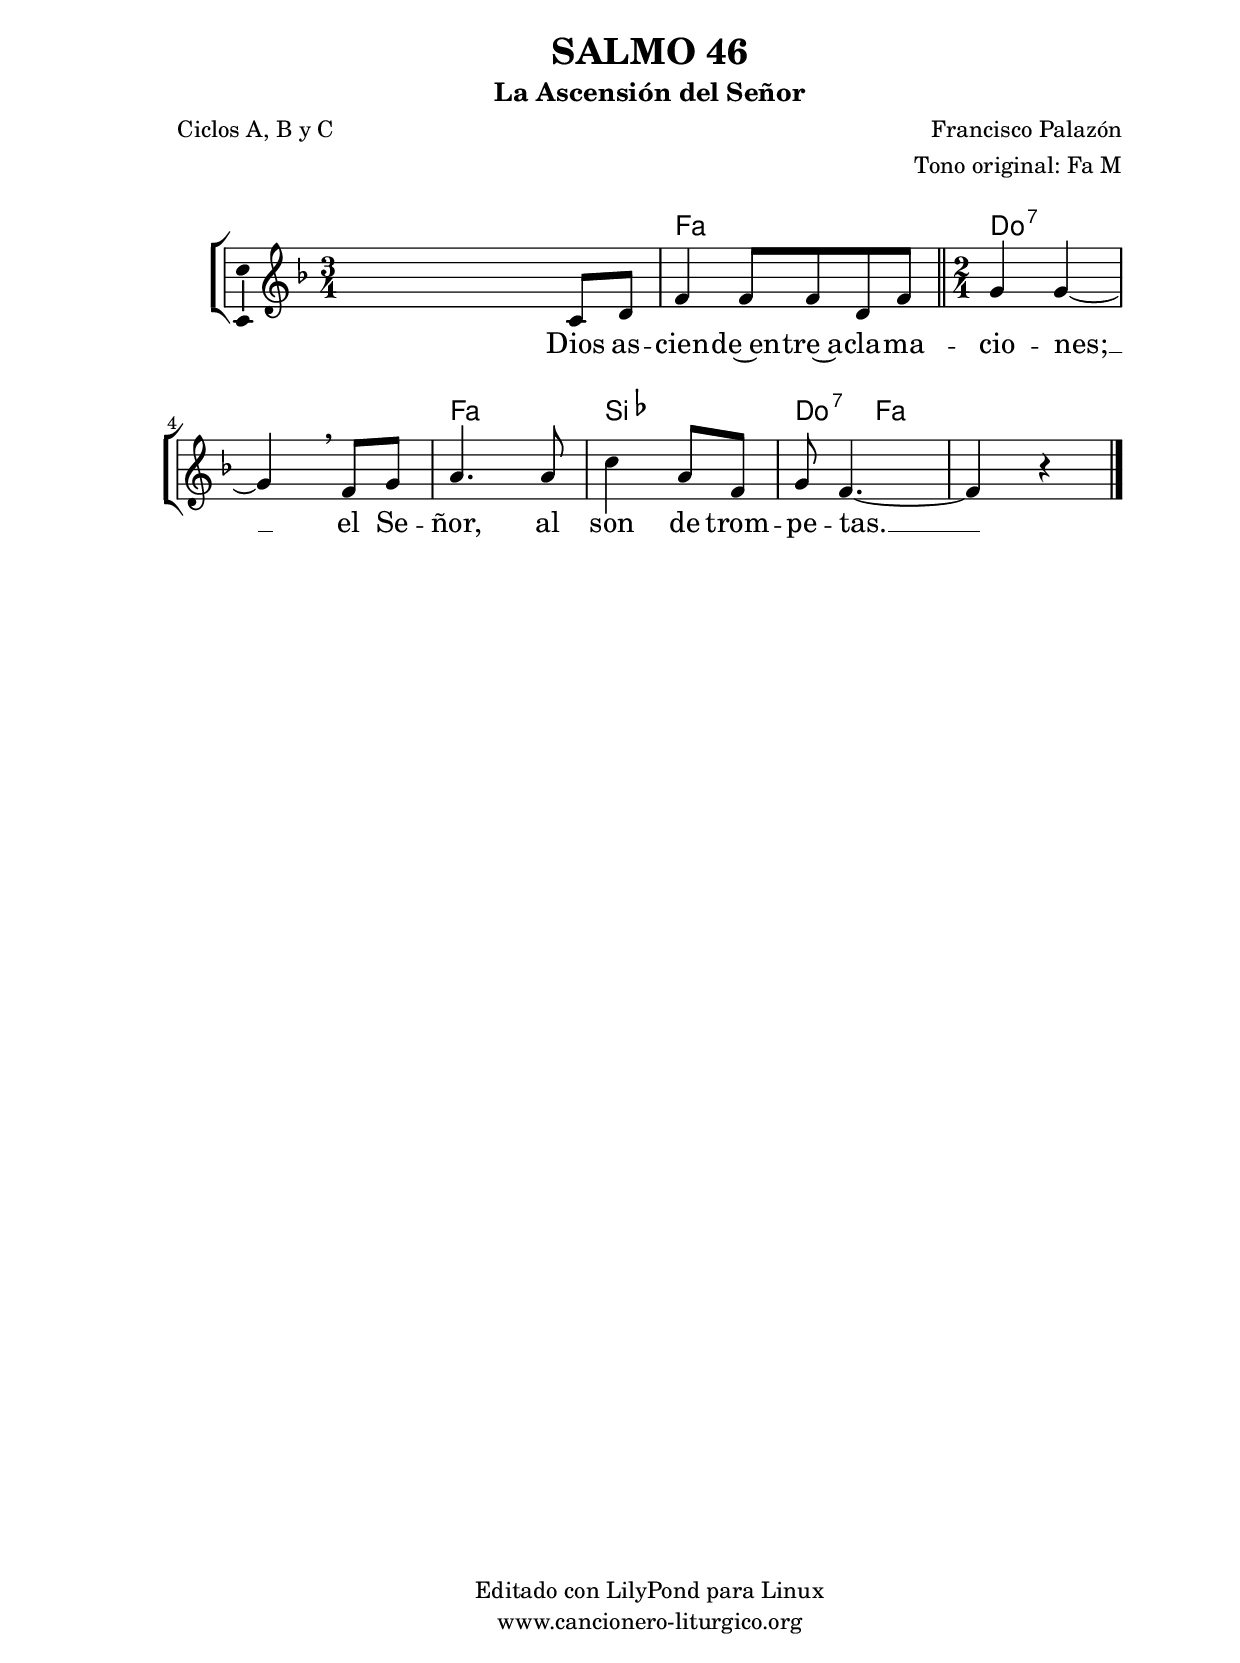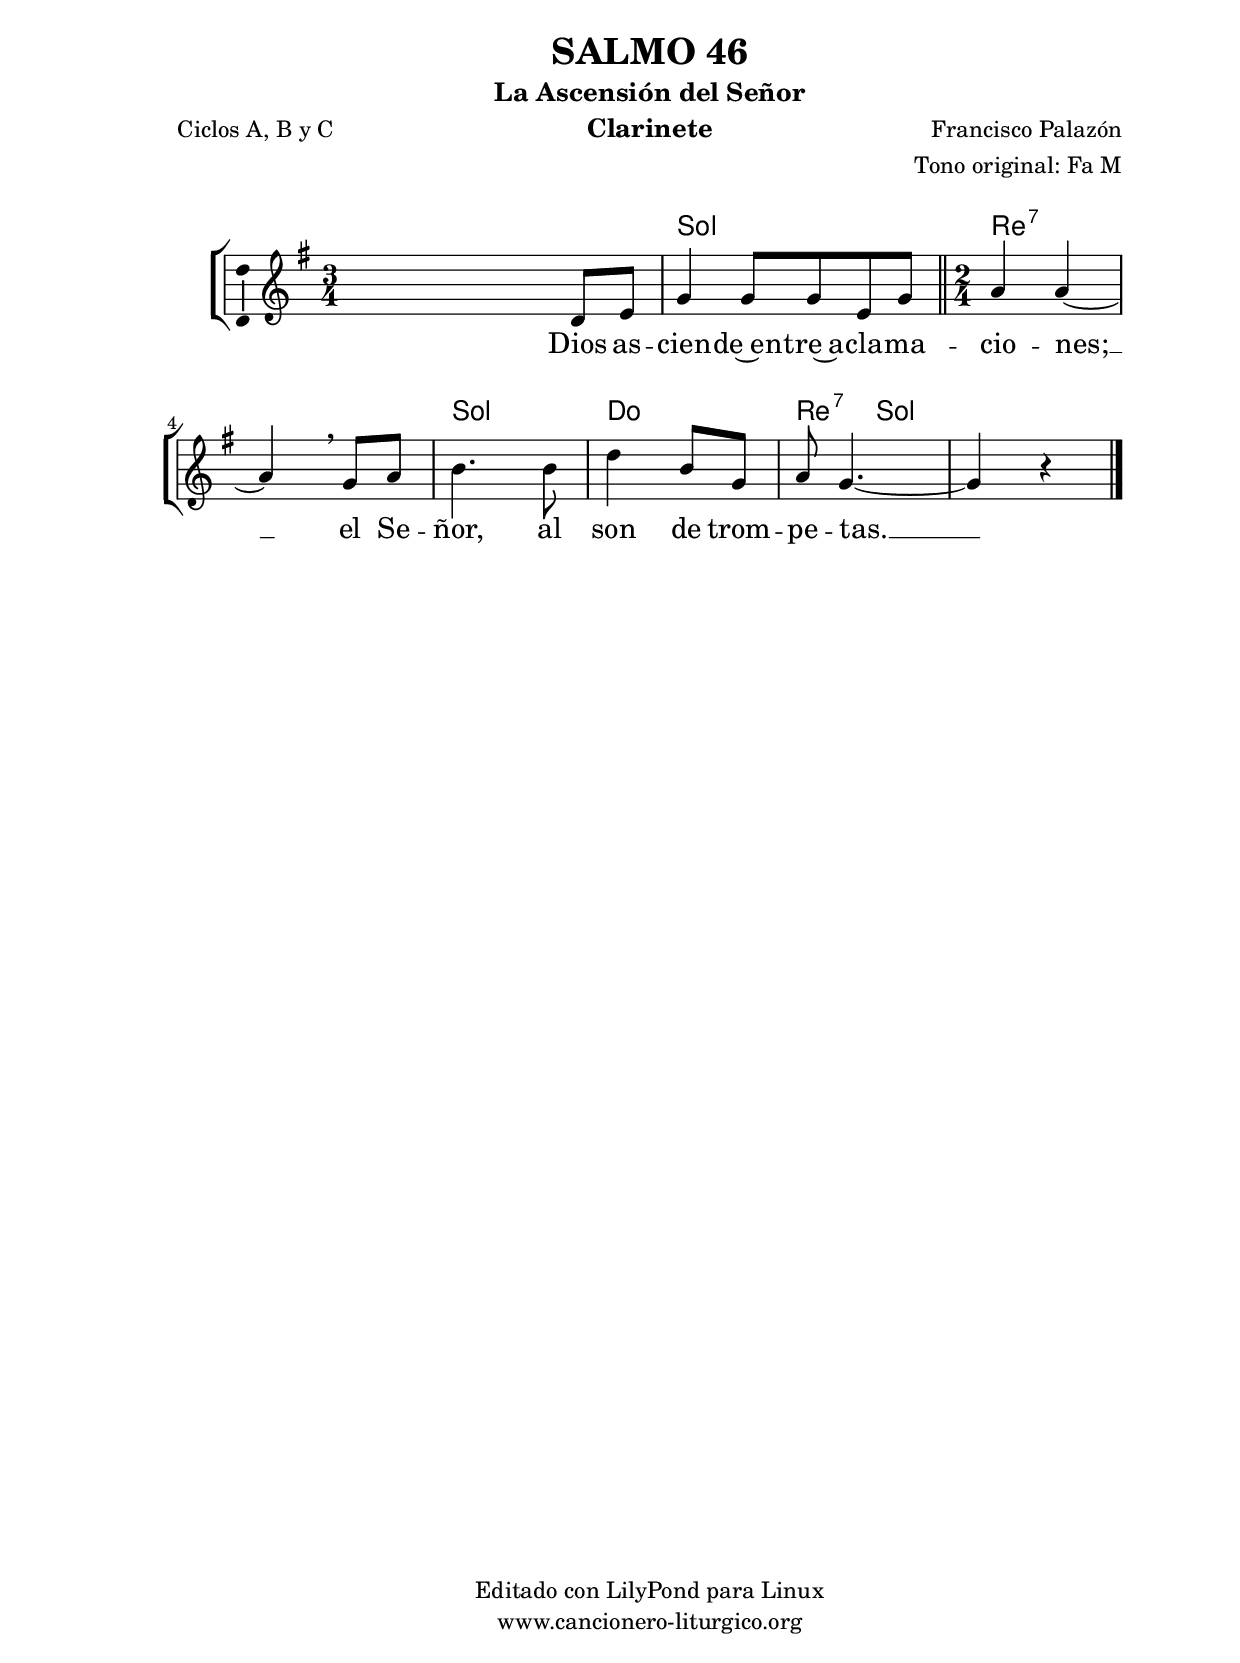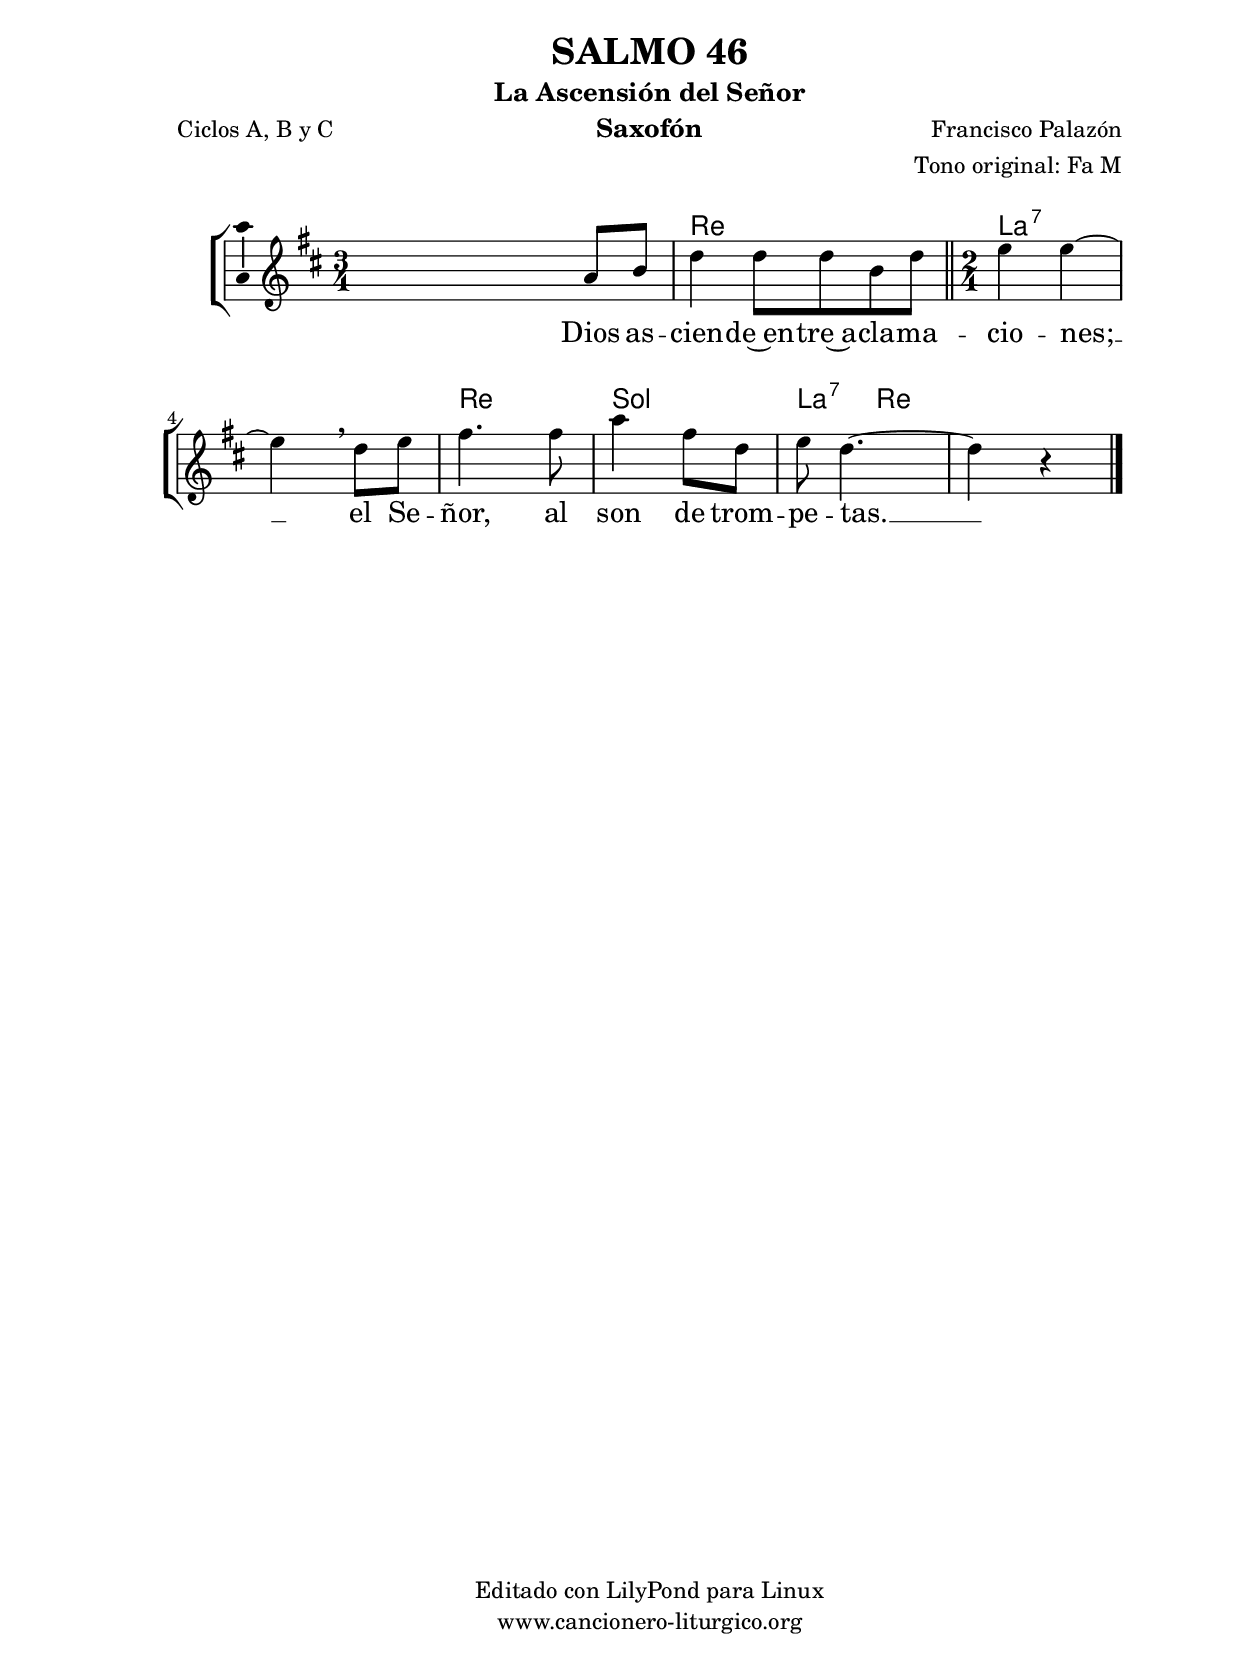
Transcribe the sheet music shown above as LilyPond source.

%
%para convertir .midi en .wav:
%timidity filename.midi -Ow -o finename.wav
%
%
%Para convertir de .wav a .mp3:
%lame -h -m j filename.wav
%
%
%para escuchar el midi:
%timidity nombrefichero.midi
%


%versión de lilypond para la que se ha escrito esta partitura:
\version "2.16.0"

	%Tamaño papel
	#(set-default-paper-size "a4")
	%Tamaño partitura
	#(set-global-staff-size 20)
	%No responde al pulsar sobre una nota
	#(ly:set-option 'point-and-click #f)

%parámetros del encabezamiento:
\header {
	title = "SALMO 46"
	subtitle = "La Ascensión del Señor"
	composer = "Francisco Palazón"
	poet = "Ciclos A, B y C"
	meter = ""
	arranger = "Tono original: Fa M"
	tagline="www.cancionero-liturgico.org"
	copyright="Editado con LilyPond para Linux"
	}

%parámetros asociados al papel:
\paper  {
	oddHeaderMarkup = \markup {\fill-line { \on-the-fly #not-first-page \fromproperty #'header:title \on-the-fly #not-first-page \fromproperty #'header:composer }}
	evenHeaderMarkup = \markup {\fill-line { \fromproperty #'header:composer \fromproperty #'header:title }}
	#(set-paper-size "a4")
	print-page-number = ##f
	first-page-number = 1
	print-first-page-number = ##f
%	head-separation = 3.0 \cm
	top-margin = 2.0 \cm
	bottom-margin = 0.5\cm
%%%	bottom-margin = -1.0\cm
	left-margin = 3.0 \cm
	line-width = 16.0 \cm 
	indent = 8\mm
	interscoreline = 2.\mm
	between-system-space = 15\mm
%	para que las partituras no llenen la hoja:
	ragged-bottom = ##t
%	idem para la última hoja:
	ragged-last-bottom = ##f
%	para que las partituras llenen el ancho del papel:
	ragged-last = ##f
	after-title-space = 2.5 \cm
%page-count=1
%system-count=8

	%Flexible Vertical Spacing
%	markup-markup-spacing =
%	#'((basic-distance . 15) (minimum-distance . 15) (padding . 3))
	markup-system-spacing =
	#'((basic-distance . 15) (minimum-distance . 15) (padding . 3))
	system-system-spacing =
	#'((basic-distance . 15) (minimum-distance . 15) (padding . 3))
	score-system-spacing =
	#'((basic-distance . 15) (minimum-distance . 15) (padding . 5))
%	top-system-spacing = % header
%	#'((basic-distance . 8) (minimum-distance . 0) (padding . 3))
%	top-markup-spacing =
%	#'((basic-distance . 20) (minimum-distance . 20) (padding . 3))
	last-bottom-spacing = % footer
	#'((basic-distance . 5) (minimum-distance . 5) (padding . 3))
%	score-markup-spacing =
%	#'((basic-distance . 16) (minimum-distance . 13) (padding . 3))

	}


%parámetros que afectan a toda la partitura:
global =  {
	%clave de sol (G):
	\clef G
	%armadura:
%	\transpose f g
	\key f \major
	\tempo 4=80
	\set Score.tempoHideNote = ##t
	}


acordes = {
	\italianChords
	\chordmode {
%	\transpose f g
{

s2.
f2. c2:7 s f bes c4:7 f s2

	}
	}
}

melodia = 
%	\transpose f g
{
	\relative c'{

\time 3/4
s2 c8 d
f4 f8 f d f

\bar "||"
\time 2/4
g4 g~
g4 \breathe f8 g
a4. a8
c4 a8 f
g8 f4.~
f4 r4

	\bar "|."
	}
	}


texto = \lyricmode {
Dios as -- cien -- de~en -- tre~a -- cla -- ma -- cio -- nes; __
el Se -- ñor, al son de trom -- pe -- tas. __
	}


acordesStaff = \context ChordNames = acordesStaff <<
	\set chordChanges = ##t
	\acordes
	>>


vozStaff = \context Voice = vozStaff
\with {\consists "Ambitus_engraver"}
<<
%	\set Staff.instrumentName = ""
%	\set Staff.shortInstrumentName = ""
%	\set Staff.midiInstrument = #"clarinet"
%	\set Staff.midiInstrument = #"cello"
%	\set Staff.midiInstrument = #"flute"
	\set Staff.midiInstrument = #"electric guitar (jazz)"
%	\set Staff.midiInstrument = #"english horn"
%	\set Staff.midiInstrument = #"violin"
%	\set Staff.midiInstrument = #"glockenspiel"
	\set Staff.midiMinimumVolume = #0.7
	\set Staff.midiMaximumVolume = #0.9
	\global
	\melodia
	>>


textoStaff = \context Lyrics = textoStaff <<
	\lyricsto vozStaff \texto
	>>

\book {
	\score {
		\context ChoirStaff {
			\override StaffGroup.SystemStartBracket #'collapse-height = #1
			\override Score.SystemStartBar #'collapse-height = #1
			<<
			\acordesStaff
			\vozStaff
			\textoStaff
			>>
			}
		\layout {
	    		\context {
				\Lyrics
				\override LyricText #'font-size = #2
				}
	   		 \context {
				\Score
				%fontSize = #3
				\override StaffSymbol #'staff-space = #(magstep +3)
				%\override Beam #'thickness = #0.55
				%\override SpacingSpanner #'spacing-increment = #1.0
				%\override Slur #'height-limit = #1.5
				}
			}
		}
	\score {
		\unfoldRepeats
		\context ChoirStaff {
			<<
			\acordesStaff
			\vozStaff
			>>
			}
		\midi {
	  		\context {
	  			\Score
				tempoWholesPerMinute = #(ly:make-moment 70 4)
				}
			}
		}
	}

%Partitura para clarinete
#(define output-suffix "C")
\book {
	\header{
		instrument = "Clarinete"
		}
	\score {
		\context ChoirStaff {
			\override StaffGroup.SystemStartBracket #'collapse-height = #1
			\override Score.SystemStartBar #'collapse-height = #1
\transpose c d
			<<
			\acordesStaff
			\vozStaff
			\textoStaff
			>>
			}
		\layout {
	    		\context {
				\Lyrics
				\override LyricText #'font-size = #2
				}
	   		 \context {
				\Score
				%fontSize = #3
				\override StaffSymbol #'staff-space = #(magstep +3)
				%\override Beam #'thickness = #0.55
				%\override SpacingSpanner #'spacing-increment = #1.0
				%\override Slur #'height-limit = #1.5
				}
			}
		}
	}

%Partitura para saxofón
#(define output-suffix "S")
\book {
	\header{
		instrument = "Saxofón"
		}
	\score {
		\context ChoirStaff {
			\override StaffGroup.SystemStartBracket #'collapse-height = #1
			\override Score.SystemStartBar #'collapse-height = #1
\transpose c a
			<<
			\acordesStaff
			\vozStaff
			\textoStaff
			>>
			}
		\layout {
	    		\context {
				\Lyrics
				\override LyricText #'font-size = #2
				}
	   		 \context {
				\Score
				%fontSize = #3
				\override StaffSymbol #'staff-space = #(magstep +3)
				%\override Beam #'thickness = #0.55
				%\override SpacingSpanner #'spacing-increment = #1.0
				%\override Slur #'height-limit = #1.5
				}
			}
		}
	}

